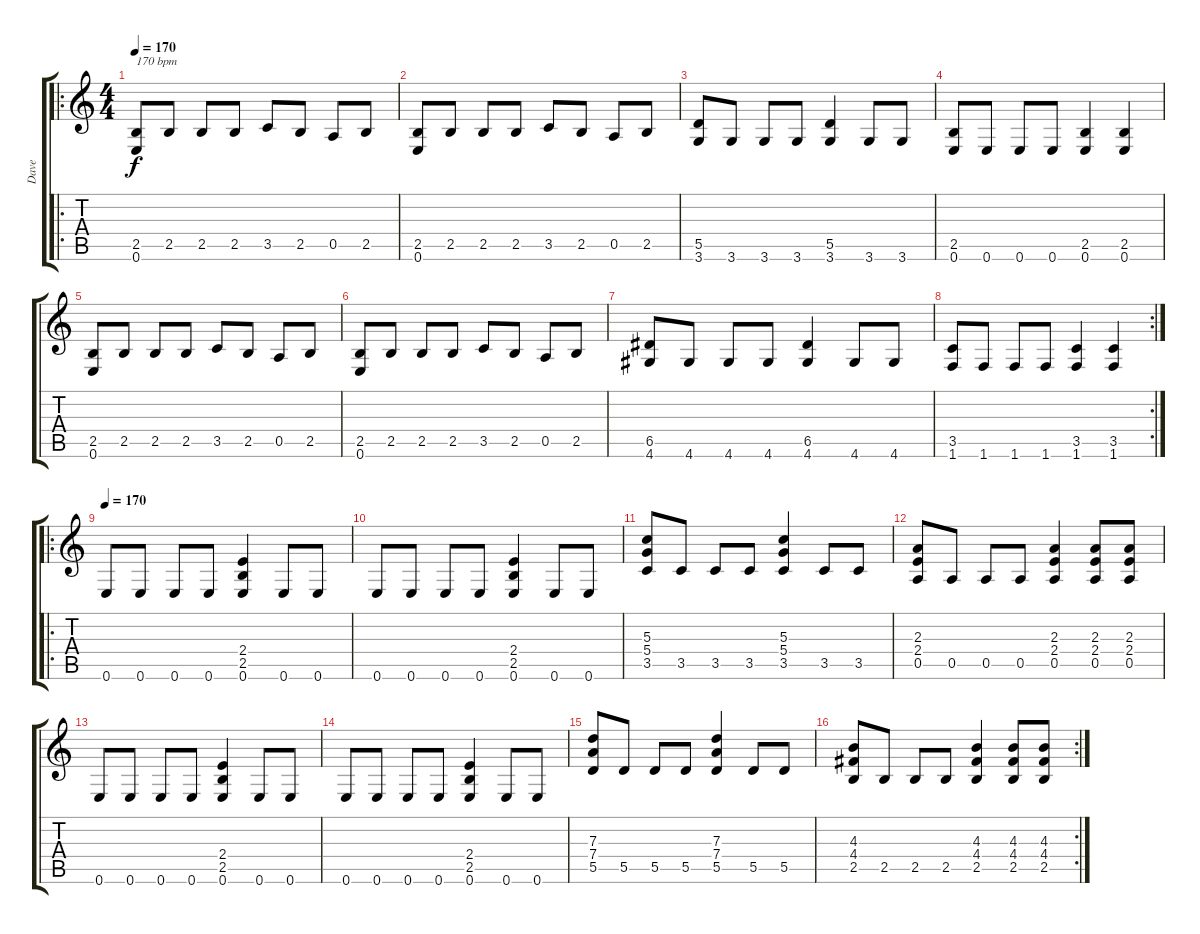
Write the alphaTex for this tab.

\track ("Dave" "Dave") {instrument distortionguitar}
\staff {score tabs}
\tuning (E4 B3 G3 D3 A2 E2) {hide}
\ro
\ts (4 4)
\tempo 170
\clef g2
\ks c
(2.5 0.6).8{txt "170 bpm" dy f} 2.5.8 2.5.8 2.5.8 3.5.8 2.5.8 0.5.8 2.5.8 |
(2.5 0.6).8 2.5.8 2.5.8 2.5.8 3.5.8 2.5.8 0.5.8 2.5.8 |
(5.5 3.6).8 3.6.8 3.6.8 3.6.8 (5.5 3.6).4 3.6.8 3.6.8 |
(2.5 0.6).8 0.6.8 0.6.8 0.6.8 (2.5 0.6).4 (2.5 0.6).4 |
(2.5 0.6).8 2.5.8 2.5.8 2.5.8 3.5.8 2.5.8 0.5.8 2.5.8 |
(2.5 0.6).8 2.5.8 2.5.8 2.5.8 3.5.8 2.5.8 0.5.8 2.5.8 |
(6.5 4.6).8 4.6.8 4.6.8 4.6.8 (6.5 4.6).4 4.6.8 4.6.8 |
\rc 2
(3.5 1.6).8 1.6.8 1.6.8 1.6.8 (3.5 1.6).4 (3.5 1.6).4 |
\ro
\tempo 170
0.6.8 0.6.8 0.6.8 0.6.8 (2.4 2.5 0.6).4 0.6.8 0.6.8 |
0.6.8 0.6.8 0.6.8 0.6.8 (2.4 2.5 0.6).4 0.6.8 0.6.8 |
(5.3 5.4 3.5).8 3.5.8 3.5.8 3.5.8 (5.3 5.4 3.5).4 3.5.8 3.5.8 |
(2.3 2.4 0.5).8 0.5.8 0.5.8 0.5.8 (2.3 2.4 0.5).4 (2.3 2.4 0.5).8 (2.3 2.4 0.5).8 |
0.6.8 0.6.8 0.6.8 0.6.8 (2.4 2.5 0.6).4 0.6.8 0.6.8 |
0.6.8 0.6.8 0.6.8 0.6.8 (2.4 2.5 0.6).4 0.6.8 0.6.8 |
(7.3 7.4 5.5).8 5.5.8 5.5.8 5.5.8 (7.3 7.4 5.5).4 5.5.8 5.5.8 |
\rc 2
(4.3 4.4 2.5).8 2.5.8 2.5.8 2.5.8 (4.3 4.4 2.5).4 (4.3 4.4 2.5).8 (4.3 4.4 2.5).8
